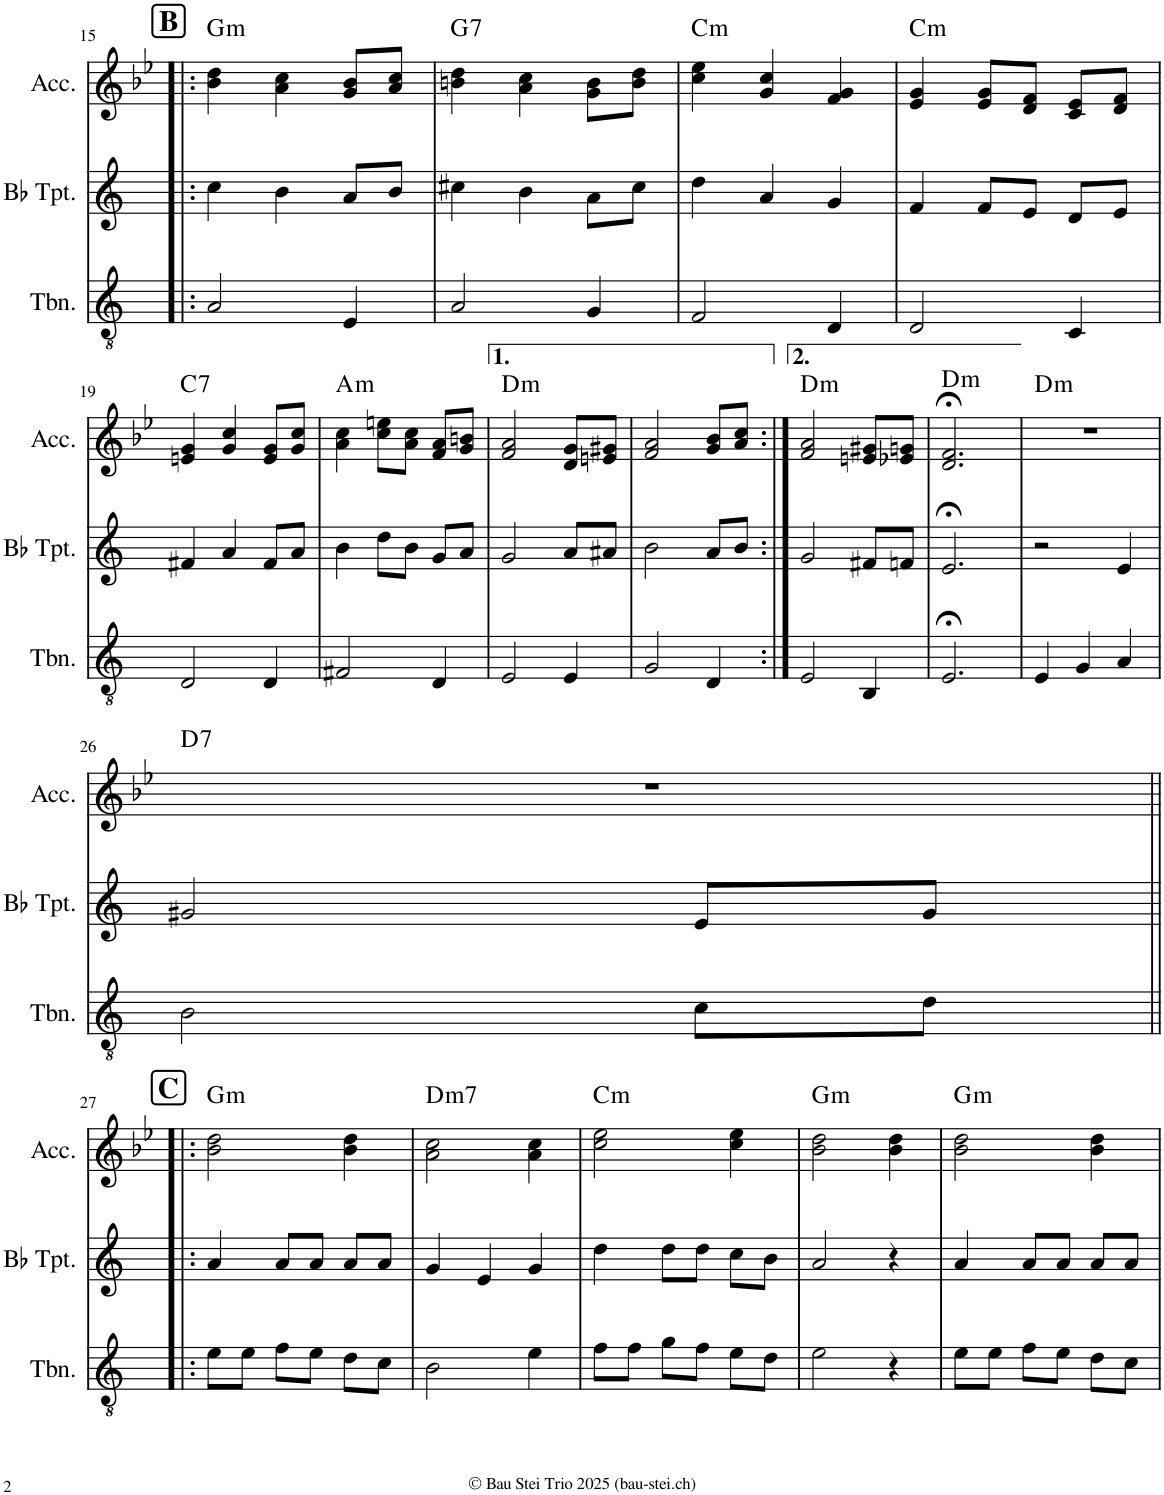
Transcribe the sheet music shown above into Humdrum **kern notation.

**kern	**kern	**kern	**harte
*part3	*part2	*part1	*part1
*staff3	*staff2	*staff1	*
*I"Trombone	*I"Bb Trumpet	*I"Accordion	*
*I'Tbn.	*I'Bb Tpt.	*I'Acc.	*
!!LO:PB:g=z
*clefGv2	*clefG2	*clefG2	*
*Trd1c2	*Trd1c2	*	*
*k[]	*k[]	*k[b-e-]	*
*M3/4	*M3/4	*M3/4	*
!!LO:REH:place=s1:a:B:cj:fs=14:t=B
=15!|:	=15!|:	=15!|:	=15!|:
!	!	!	!LO:H:kt=m
2A/	4cc\	4b-\ 4dd\	G:min
.	4b\	4a\ 4cc\	.
4E/	8a/L	8g/ 8b-/L	.
.	8b/J	8a/ 8cc/J	.
=16	=16	=16	=16
!	!	!	!LO:H:kt=7
2A/	4cc#X\	4bn\ 4dd\	G:7
.	4b\	4a\ 4cc\	.
4G/	8a\L	8g\ 8b\L	.
.	8cc#\J	8b\ 8dd\J	.
=17	=17	=17	=17
!	!	!	!LO:H:kt=m
2F/	4dd\	4cc\ 4ee-\	C:min
.	4a/	4g/ 4cc/	.
4D/	4g/	4f/ 4g/	.
=18	=18	=18	=18
!	!	!	!LO:H:kt=m
2D/	4f/	4e-/ 4g/	C:min
.	8f/L	8e-/ 8g/L	.
.	8e/J	8d/ 8f/J	.
4C/	8d/L	8c/ 8e-/L	.
.	8e/J	8d/ 8f/J	.
!!LO:LB:g=z
=19	=19	=19	=19
!	!	!	!LO:H:kt=7
2D/	4f#X/	4en/ 4g/	C:7
.	4a/	4g/ 4cc/	.
4D/	8f#/L	8e/ 8g/L	.
.	8a/J	8g/ 8cc/J	.
=20	=20	=20	=20
!	!	!	!LO:H:kt=m
2F#X/	4b\	4a\ 4cc\	A:min
.	8dd\L	8cc\ 8een\L	.
.	8b\J	8a\ 8cc\J	.
4D/	8g/L	8f/ 8a/L	.
.	8a/J	8g/ 8bn/J	.
=21	=21	=21	=21
!	!	!	!LO:H:kt=m
2E/	2g/	2f/ 2a/	D:min
4E/	8a/L	8d/ 8g/L	.
.	8a#X/J	8en/ 8g#X/J	.
=22	=22	=22	=22
2G/	2b\	2f/ 2a/	.
4D/	8a/L	8g/ 8b-/L	.
.	8b/J	8a/ 8cc/J	.
=23:|!	=23:|!	=23:|!	=23:|!
!	!	!	!LO:H:kt=m
2E/	2g/	2f/ 2a/	D:min
4BB/	8f#X/L	8en/ 8g#X/L	.
.	8fn/J	8e-X/ 8gn/J	.
=24	=24	=24	=24
!	!	!	!LO:H:kt=m
2.E;</	2.e;</	2.d/;< 2.f/;<	D:min
=25	=25	=25	=25
!	!	!	!LO:H:kt=m
4E/	2r	2.r	D:min
4G/	.	.	.
4A/	4e/	.	.
!!LO:LB:g=z
=26	=26	=26	=26
!	!	!	!LO:H:kt=7
2B\	2g#X/	2.r	D:7
8c\L	8e/L	.	.
8d\J	8g#/J	.	.
!!LO:LB:g=z
!!LO:REH:place=s1:a:B:cj:fs=14:t=C
=27!|:	=27!|:	=27!|:	=27!|:
!	!	!	!LO:H:kt=m
8e\L	4a/	2b-\ 2dd\	G:min
8e\J	.	.	.
8f\L	8a/L	.	.
8e\J	8a/J	.	.
8d\L	8a/L	4b-\ 4dd\	.
8c\J	8a/J	.	.
=28	=28	=28	=28
!	!	!	!LO:H:kt=m7
2B\	4g/	2a\ 2cc\	D:min7
.	4e/	.	.
4e\	4g/	4a\ 4cc\	.
=29	=29	=29	=29
!	!	!	!LO:H:kt=m
8f\L	4dd\	2cc\ 2ee-\	C:min
8f\J	.	.	.
8g\L	8dd\L	.	.
8f\J	8dd\J	.	.
8e\L	8cc\L	4cc\ 4ee-\	.
8d\J	8b\J	.	.
=30	=30	=30	=30
!	!	!	!LO:H:kt=m
2e\	2a/	2b-\ 2dd\	G:min
4r	4r	4b-\ 4dd\	.
=31	=31	=31	=31
!	!	!	!LO:H:kt=m
8e\L	4a/	2b-\ 2dd\	G:min
8e\J	.	.	.
8f\L	8a/L	.	.
8e\J	8a/J	.	.
8d\L	8a/L	4b-\ 4dd\	.
8c\J	8a/J	.	.
=	=	=	=
*-	*-	*-	*-
